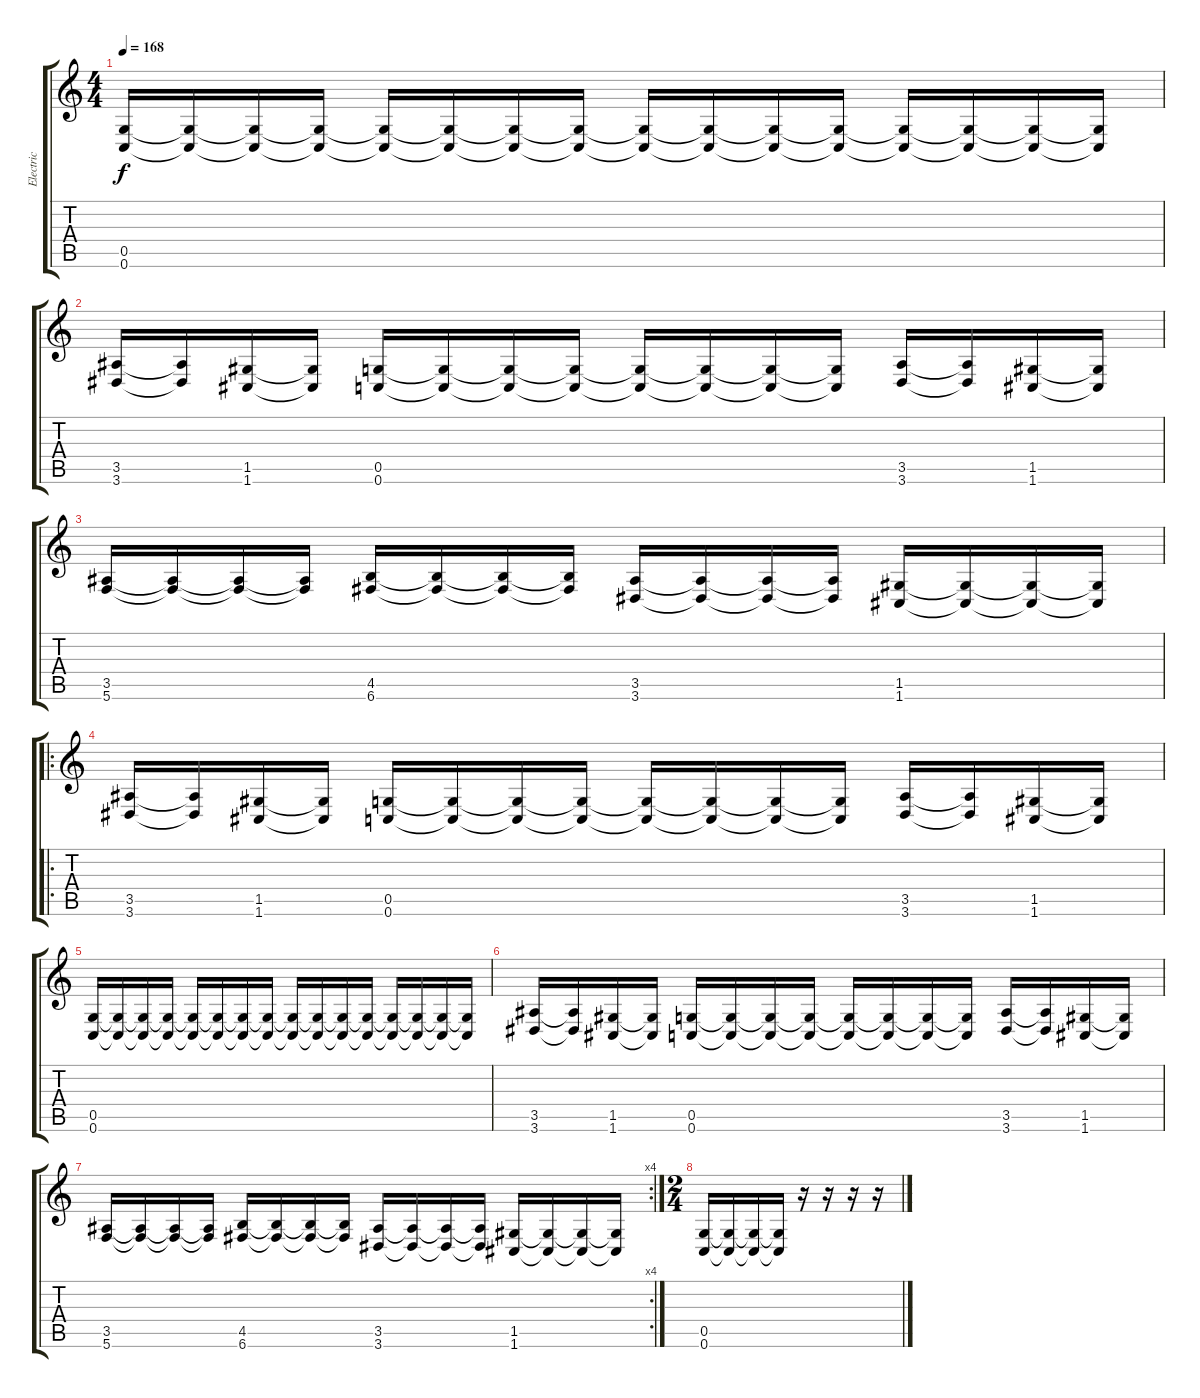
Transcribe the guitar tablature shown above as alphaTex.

\track ("Electric" "Electric") {instrument distortionguitar}
\staff {score tabs}
\tuning (D4 A3 F3 C3 G2 C2) {hide}
\ts (4 4)
\tempo 168
\clef g2
\ks c
(0.5 0.6).16{dy f} (0.5{t} 0.6{t}).16 (0.5{t} 0.6{t}).16 (0.5{t} 0.6{t}).16 (0.5{t} 0.6{t}).16 (0.5{t} 0.6{t}).16 (0.5{t} 0.6{t}).16 (0.5{t} 0.6{t}).16 (0.5{t} 0.6{t}).16 (0.5{t} 0.6{t}).16 (0.5{t} 0.6{t}).16 (0.5{t} 0.6{t}).16 (0.5{t} 0.6{t}).16 (0.5{t} 0.6{t}).16 (0.5{t} 0.6{t}).16 (0.5{t} 0.6{t}).16 |
(3.5 3.6).16 (3.5{t} 3.6{t}).16 (1.5 1.6).16 (1.5{t} 1.6{t}).16 (0.5 0.6).16 (0.5{t} 0.6{t}).16 (0.5{t} 0.6{t}).16 (0.5{t} 0.6{t}).16 (0.5{t} 0.6{t}).16 (0.5{t} 0.6{t}).16 (0.5{t} 0.6{t}).16 (0.5{t} 0.6{t}).16 (3.5 3.6).16 (3.5{t} 3.6{t}).16 (1.5 1.6).16 (1.5{t} 1.6{t}).16 |
(3.5 5.6).16 (3.5{t} 5.6{t}).16 (3.5{t} 5.6{t}).16 (3.5{t} 5.6{t}).16 (4.5 6.6).16 (4.5{t} 6.6{t}).16 (4.5{t} 6.6{t}).16 (4.5{t} 6.6{t}).16 (3.5 3.6).16 (3.5{t} 3.6{t}).16 (3.5{t} 3.6{t}).16 (3.5{t} 3.6{t}).16 (1.5 1.6).16 (1.5{t} 1.6{t}).16 (1.5{t} 1.6{t}).16 (1.5{t} 1.6{t}).16 |
\ro
(3.5 3.6).16 (3.5{t} 3.6{t}).16 (1.5 1.6).16 (1.5{t} 1.6{t}).16 (0.5 0.6).16 (0.5{t} 0.6{t}).16 (0.5{t} 0.6{t}).16 (0.5{t} 0.6{t}).16 (0.5{t} 0.6{t}).16 (0.5{t} 0.6{t}).16 (0.5{t} 0.6{t}).16 (0.5{t} 0.6{t}).16 (3.5 3.6).16 (3.5{t} 3.6{t}).16 (1.5 1.6).16 (1.5{t} 1.6{t}).16 |
(0.5 0.6).16 (0.5{t} 0.6{t}).16 (0.5{t} 0.6{t}).16 (0.5{t} 0.6{t}).16 (0.5{t} 0.6{t}).16 (0.5{t} 0.6{t}).16 (0.5{t} 0.6{t}).16 (0.5{t} 0.6{t}).16 (0.5{t} 0.6{t}).16 (0.5{t} 0.6{t}).16 (0.5{t} 0.6{t}).16 (0.5{t} 0.6{t}).16 (0.5{t} 0.6{t}).16 (0.5{t} 0.6{t}).16 (0.5{t} 0.6{t}).16 (0.5{t} 0.6{t}).16 |
(3.5 3.6).16 (3.5{t} 3.6{t}).16 (1.5 1.6).16 (1.5{t} 1.6{t}).16 (0.5 0.6).16 (0.5{t} 0.6{t}).16 (0.5{t} 0.6{t}).16 (0.5{t} 0.6{t}).16 (0.5{t} 0.6{t}).16 (0.5{t} 0.6{t}).16 (0.5{t} 0.6{t}).16 (0.5{t} 0.6{t}).16 (3.5 3.6).16 (3.5{t} 3.6{t}).16 (1.5 1.6).16 (1.5{t} 1.6{t}).16 |
\rc 4
(3.5 5.6).16 (3.5{t} 5.6{t}).16 (3.5{t} 5.6{t}).16 (3.5{t} 5.6{t}).16 (4.5 6.6).16 (4.5{t} 6.6{t}).16 (4.5{t} 6.6{t}).16 (4.5{t} 6.6{t}).16 (3.5 3.6).16 (3.5{t} 3.6{t}).16 (3.5{t} 3.6{t}).16 (3.5{t} 3.6{t}).16 (1.5 1.6).16 (1.5{t} 1.6{t}).16 (1.5{t} 1.6{t}).16 (1.5{t} 1.6{t}).16 |
\ts (2 4)
(0.5 0.6).16 (0.5{t} 0.6{t}).16 (0.5{t} 0.6{t}).16 (0.5{t} 0.6{t}).16 r.16 r.16 r.16 r.16
